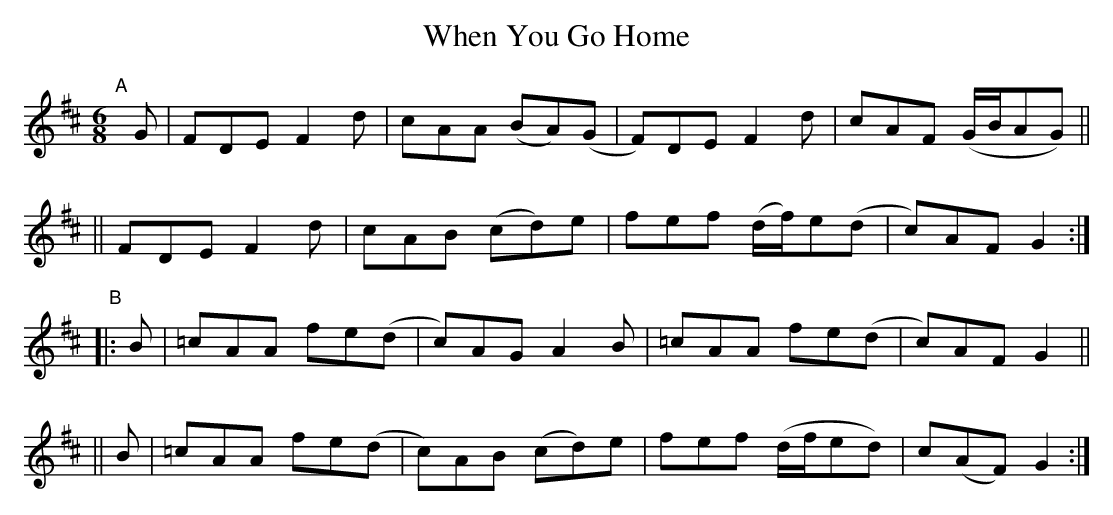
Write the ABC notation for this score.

X:1
T: When You Go Home
M: 6/8
L: 1/8
K: D	% and/or Dmix or G
"^A"[|] G \
 | FDE F2d | cAA (BA)(G | F)DE F2d | cAF (G/B/AG) ||
|| FDE F2d | cAB (cd)e | fef (d/f/)e(d | c)AF G2 :|
"^B" \
|: B | =cAA fe(d | c)AG A2B | =cAA fe(d | c)AF G2 ||
|| B | =cAA fe(d | c)AB (cd)e | fef (d/f/ed) | c(AF) G2 :|
